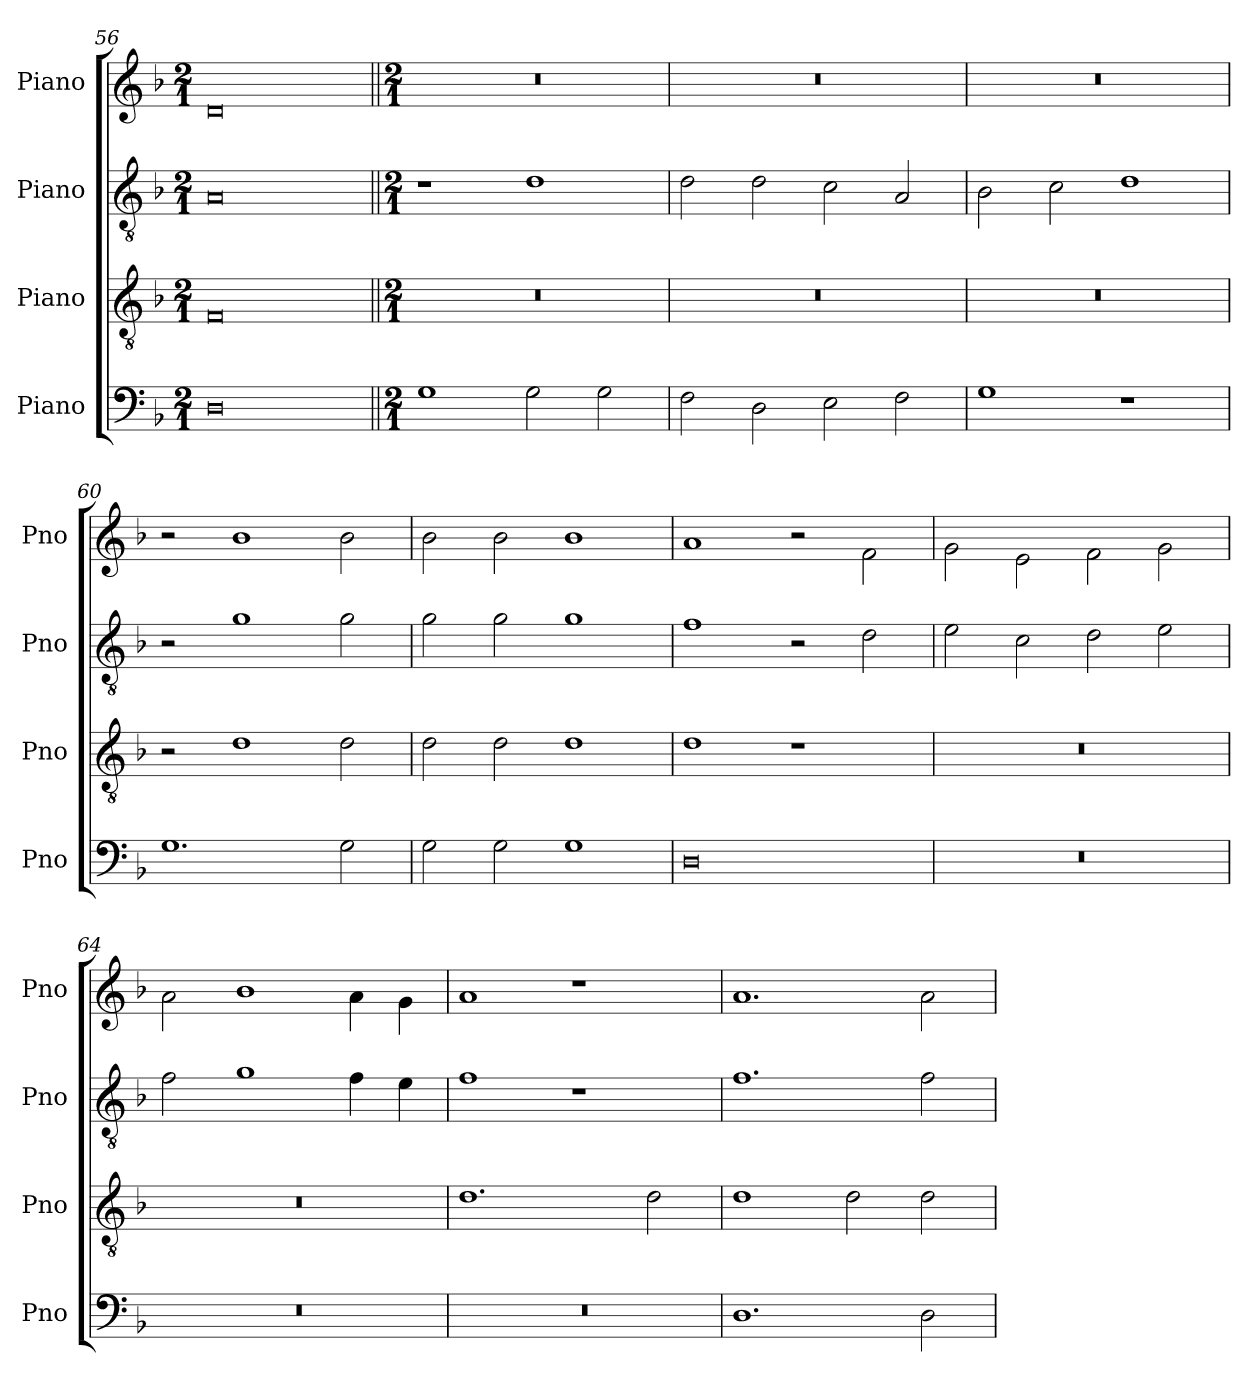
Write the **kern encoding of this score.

**kern	**kern	**kern	**kern
*part4	*part3	*part2	*part1
*staff4	*staff3	*staff2	*staff1
*I"Piano	*I"Piano	*I"Piano	*I"Piano
*I'Pno	*I'Pno	*I'Pno	*I'Pno
*clefF4	*clefGv2	*clefGv2	*clefG2
*k[b-]	*k[b-]	*k[b-]	*k[b-]
*M2/1	*M2/1	*M2/1	*M2/1
=56	=56	=56	=56
0D	0F	0A	0d
!!LO:LB:g=z
=57||	=57||	=57||	=57||
*M2/1	*M2/1	*M2/1	*M2/1
1G	0r	1r	0r
2G\	.	1d	.
2G\	.	.	.
=58	=58	=58	=58
2F\	0r	2d\	0r
2D\	.	2d\	.
2E\	.	2c\	.
2F\	.	2A/	.
=59	=59	=59	=59
1G	0r	2B-\	0r
.	.	2c\	.
1r	.	1d	.
=60	=60	=60	=60
1.G	2r	2r	2r
.	1d	1g	1b-
2G\	2d\	2g\	2b-\
!!LO:PB:g=z
=61	=61	=61	=61
2G\	2d\	2g\	2b-\
2G\	2d\	2g\	2b-\
1G	1d	1g	1b-
=62	=62	=62	=62
0D	1d	1f	1a
.	1r	2r	2r
.	.	2d\	2f\
=63	=63	=63	=63
0r	0r	2e\	2g\
.	.	2c\	2e\
.	.	2d\	2f\
.	.	2e\	2g\
=64	=64	=64	=64
0r	0r	2f\	2a\
.	.	1g	1b-
.	.	4f\	4a\
.	.	4e\	4g\
!!LO:LB:g=z
=65	=65	=65	=65
0r	1.d	1f	1a
.	.	1r	1r
.	2d\	.	.
=66	=66	=66	=66
1.D	1d	1.f	1.a
.	2d\	.	.
2D\	2d\	2f\	2a\
=	=	=	=
*-	*-	*-	*-
